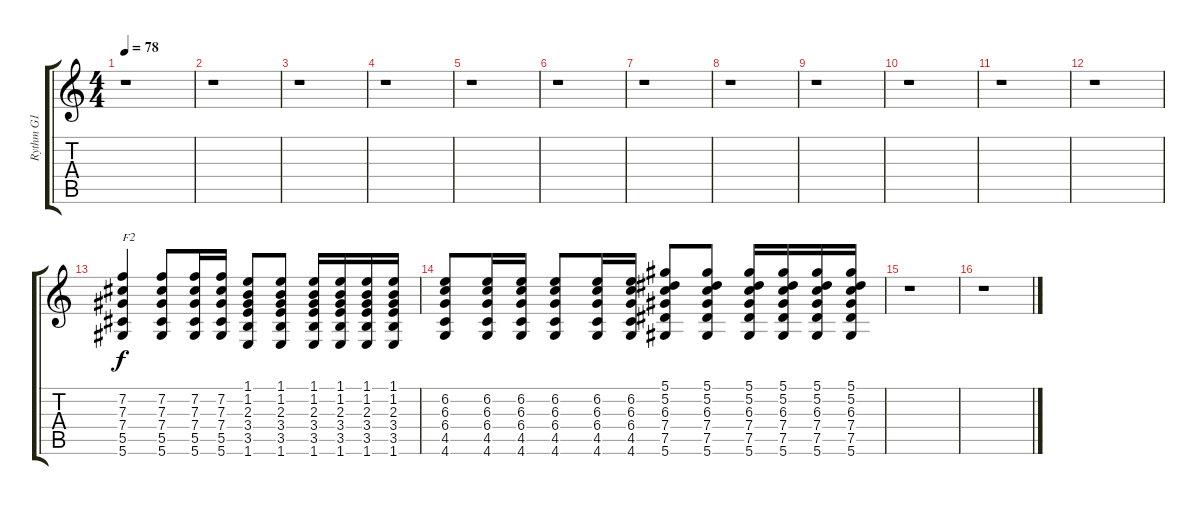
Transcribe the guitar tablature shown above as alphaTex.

\track ("Rythm G1" "Rythm G1") {instrument overdrivenguitar}
\staff {score tabs}
\tuning (Eb4 Bb3 Gb3 Db3 Ab2 Eb2) {hide}
\ts (4 4)
\tempo 78
\clef g2
\ks c
r.1{dy f instrument overdrivenguitar} |
r.1 |
r.1 |
r.1 |
r.1 |
r.1 |
r.1 |
r.1 |
r.1 |
r.1 |
r.1 |
r.1 |
(7.2 7.3 7.4 5.5 5.6).4{txt "F2"} (7.2 7.3 7.4 5.5 5.6).8 (7.2 7.3 7.4 5.5 5.6).16 (7.2 7.3 7.4 5.5 5.6).16 (1.1 1.2 2.3 3.4 3.5 1.6).8 (1.1 1.2 2.3 3.4 3.5 1.6).8 (1.1 1.2 2.3 3.4 3.5 1.6).16 (1.1 1.2 2.3 3.4 3.5 1.6).16 (1.1 1.2 2.3 3.4 3.5 1.6).16 (1.1 1.2 2.3 3.4 3.5 1.6).16 |
(6.2 6.3 6.4 4.5 4.6).8 (6.2 6.3 6.4 4.5 4.6).16 (6.2 6.3 6.4 4.5 4.6).16 (6.2 6.3 6.4 4.5 4.6).8 (6.2 6.3 6.4 4.5 4.6).16 (6.2 6.3 6.4 4.5 4.6).16 (5.1 5.2 6.3 7.4 7.5 5.6).8 (5.1 5.2 6.3 7.4 7.5 5.6).8 (5.1 5.2 6.3 7.4 7.5 5.6).16 (5.1 5.2 6.3 7.4 7.5 5.6).16 (5.1 5.2 6.3 7.4 7.5 5.6).16 (5.1 5.2 6.3 7.4 7.5 5.6).16 |
r.1 |
r.1
